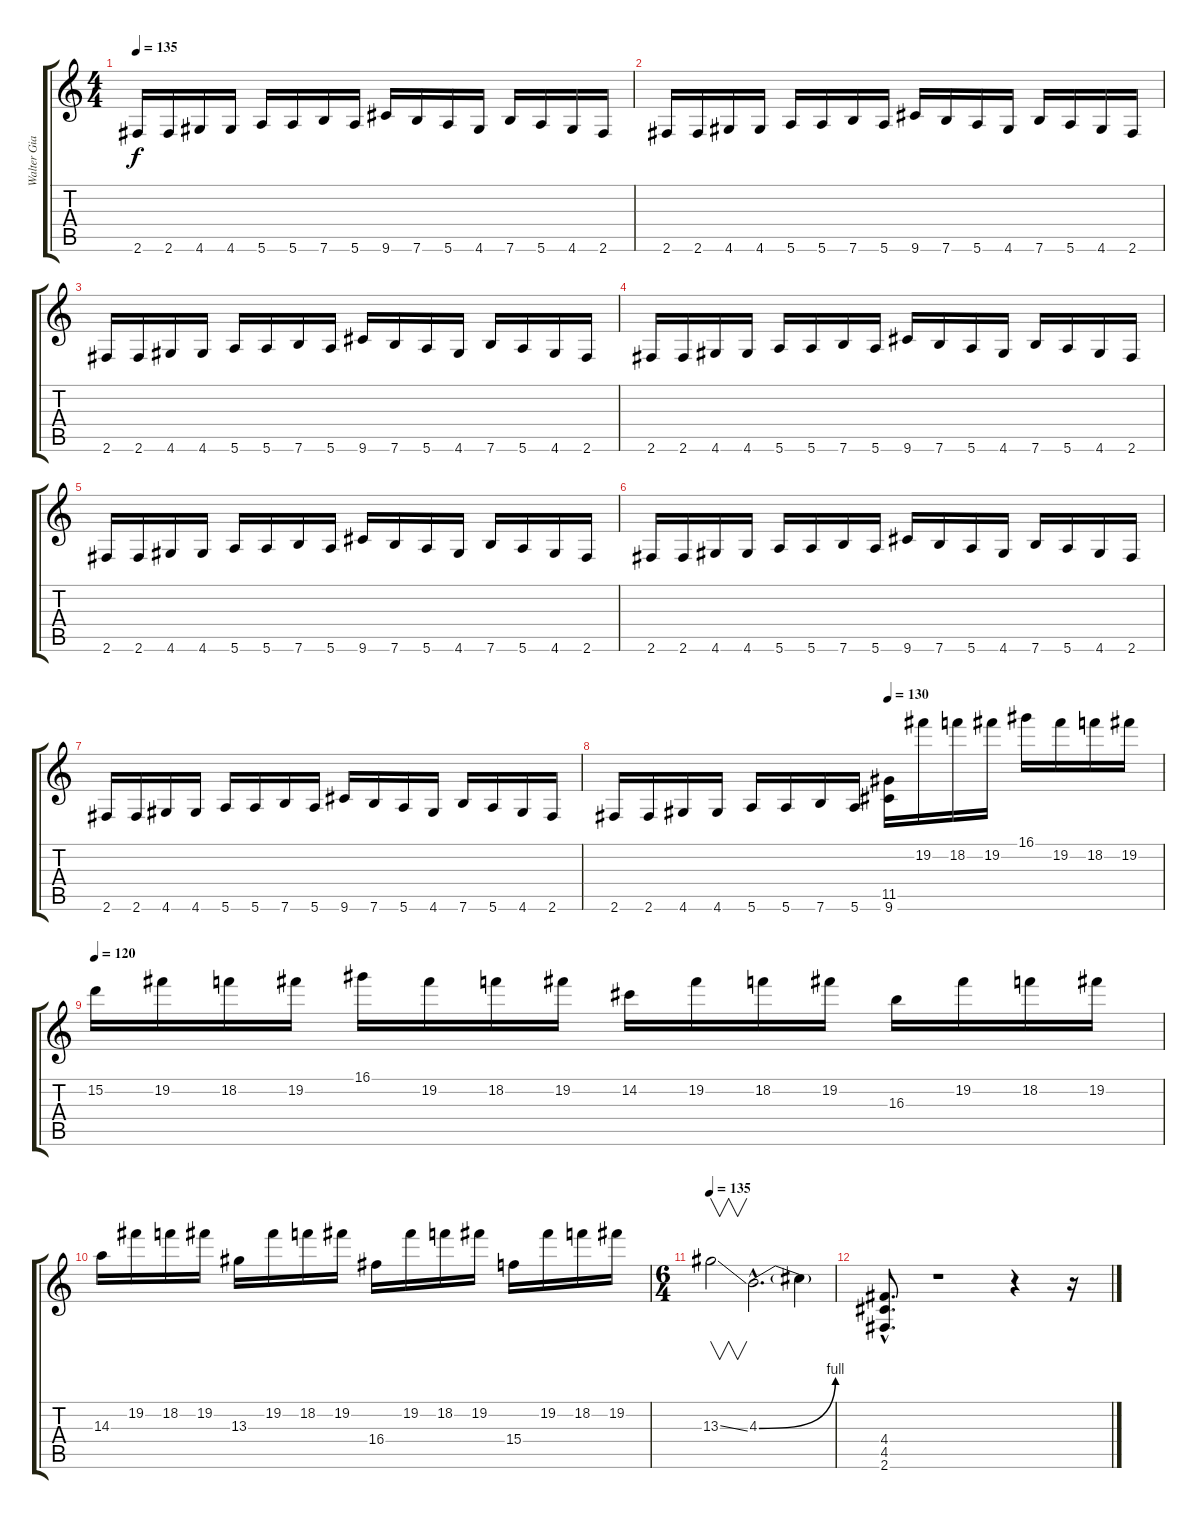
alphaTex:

\track ("Walter Giardino" "Walter Gia") {instrument overdrivenguitar}
\staff {score tabs}
\tuning (E4 B3 G3 D3 A2 E2) {hide}
\ts (4 4)
\tempo 135
\clef g2
\ks c
2.6.16{dy f} 2.6.16 4.6.16 4.6.16 5.6.16 5.6.16 7.6.16 5.6.16 9.6.16 7.6.16 5.6.16 4.6.16 7.6.16 5.6.16 4.6.16 2.6.16 |
2.6.16 2.6.16 4.6.16 4.6.16 5.6.16 5.6.16 7.6.16 5.6.16 9.6.16 7.6.16 5.6.16 4.6.16 7.6.16 5.6.16 4.6.16 2.6.16 |
2.6.16 2.6.16 4.6.16 4.6.16 5.6.16 5.6.16 7.6.16 5.6.16 9.6.16 7.6.16 5.6.16 4.6.16 7.6.16 5.6.16 4.6.16 2.6.16 |
2.6.16 2.6.16 4.6.16 4.6.16 5.6.16 5.6.16 7.6.16 5.6.16 9.6.16 7.6.16 5.6.16 4.6.16 7.6.16 5.6.16 4.6.16 2.6.16 |
2.6.16 2.6.16 4.6.16 4.6.16 5.6.16 5.6.16 7.6.16 5.6.16 9.6.16 7.6.16 5.6.16 4.6.16 7.6.16 5.6.16 4.6.16 2.6.16 |
2.6.16 2.6.16 4.6.16 4.6.16 5.6.16 5.6.16 7.6.16 5.6.16 9.6.16 7.6.16 5.6.16 4.6.16 7.6.16 5.6.16 4.6.16 2.6.16 |
2.6.16 2.6.16 4.6.16 4.6.16 5.6.16 5.6.16 7.6.16 5.6.16 9.6.16 7.6.16 5.6.16 4.6.16 7.6.16 5.6.16 4.6.16 2.6.16 |
\tempo (130 0.5)
2.6.16 2.6.16 4.6.16 4.6.16 5.6.16 5.6.16 7.6.16 5.6.16 (11.5 9.6).16 19.2.16 18.2.16 19.2.16 16.1.16 19.2.16 18.2.16 19.2.16 |
\tempo 120
15.2.16 19.2.16 18.2.16 19.2.16 16.1.16 19.2.16 18.2.16 19.2.16 14.2.16 19.2.16 18.2.16 19.2.16 16.3.16 19.2.16 18.2.16 19.2.16 |
14.3.16 19.2.16 18.2.16 19.2.16 13.3.16 19.2.16 18.2.16 19.2.16 16.4.16 19.2.16 18.2.16 19.2.16 15.4.16 19.2.16 18.2.16 19.2.16 |
\ts (6 4)
\tempo 135
13.3{ss}.2{v} 4.3{be (bend 0 0 60 4) hac}.2{d} 4.3{t}.4 |
(4.4{hac} 4.5{hac} 2.6{hac}).8{d} r.1 r.4 r.16
